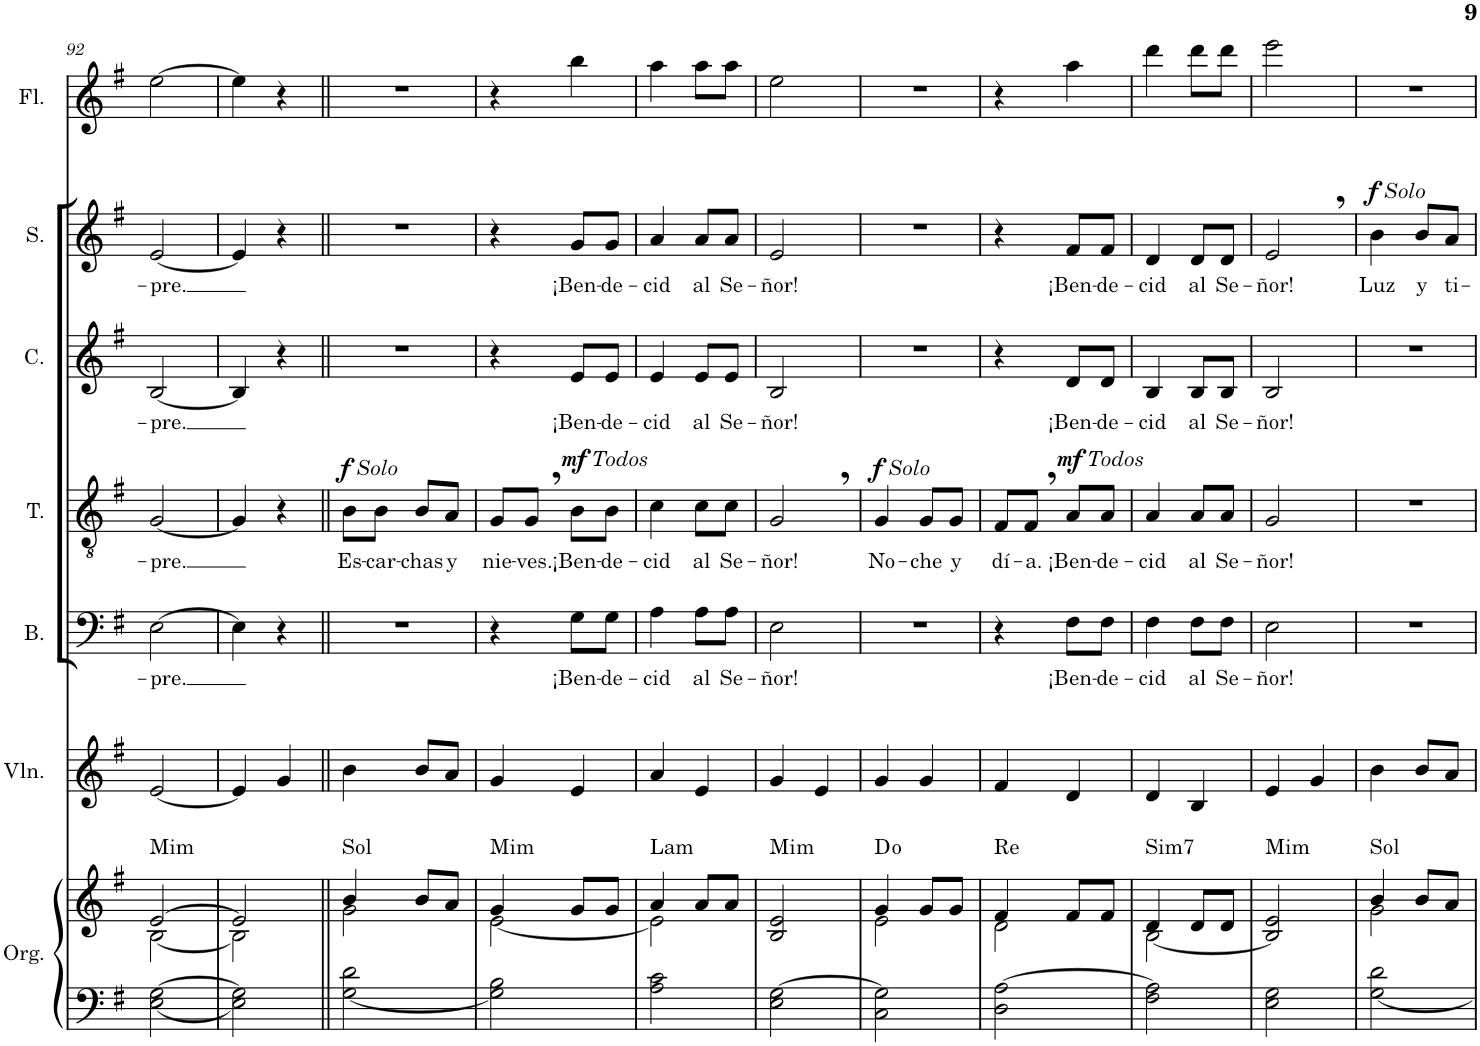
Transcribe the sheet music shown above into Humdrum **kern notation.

**kern	**kern	**harte	**kern	**kern	**text	**kern	**text	**dynam	**kern	**text	**kern	**text	**dynam	**kern
*part7	*part7	*part7	*part6	*part5	*part5	*part4	*part4	*part4	*part3	*part3	*part2	*part2	*part2	*part1
*staff8	*staff7	*	*staff6	*staff5	*staff5	*staff4	*staff4	*staff4	*staff3	*staff3	*staff2	*staff2	*staff2	*staff1
*I"Órgano	*	*	*I"Violín	*I"Bajo	*	*I"Tenor	*	*	*I"Contralto	*	*I"Soprano	*	*	*I"Flauta
*	*	*	*I'Vln.	*I'B.	*	*I'T.	*	*	*I'C.	*	*I'S.	*	*	*I'Fl.
!!LO:PB:g=z
*clefF4	*clefG2	*	*clefG2	*clefF4	*	*clefGv2	*	*	*clefG2	*	*clefG2	*	*	*clefG2
*k[f#]	*k[f#]	*	*k[f#]	*k[f#]	*	*k[f#]	*	*	*k[f#]	*	*k[f#]	*	*	*k[f#]
*M2/4	*M2/4	*	*M2/4	*M2/4	*	*M2/4	*	*	*M2/4	*	*M2/4	*	*	*M2/4
=92	=92	=92	=92	=92	=92	=92	=92	=92	=92	=92	=92	=92	=92	=92
*	*^	*	*	*	*	*	*	*	*	*	*	*	*	*
!	!	!	!LO:H:kt=Mim	!	!	!LO:LY:b	!	!LO:LY:b	!	!	!LO:LY:b	!	!LO:LY:b	!	!
[2E\ [2G\	[2e/	[2B\	N	[2e/	[2E\	-pre.	[2G/	-pre.	.	[2B/	-pre.	[2e/	-pre.	.	[2ee\
=93	=93	=93	=93	=93	=93	=93	=93	=93	=93	=93	=93	=93	=93	=93	=93
2E\] 2G\]	2e/]	2B\]	.	4e/]	4E\]	.	4G/]	.	.	4B/]	.	4e/]	.	.	4ee\]
.	.	.	.	4g/	4r	.	4r	.	.	4r	.	4r	.	.	4r
=94||	=94||	=94||	=94||	=94||	=94||	=94||	=94||	=94||	=94||	=94||	=94||	=94||	=94||	=94||	=94||
!	!	!	!	!	!	!	!LO:TX:a:i:t=Solo	!	!	!	!	!	!	!	!
!	!	!	!LO:H:kt=Sol	!	!	!	!	!LO:LY:b	!LO:DY:a	!	!	!	!	!	!
[2G\ 2d\	4b/	2g\	N	4b\	2r	.	8B\L	Es-	f	2r	.	2r	.	.	2r
!	!	!	!	!	!	!	!	!LO:LY:b	!	!	!	!	!	!	!
.	.	.	.	.	.	.	8B\J	-car-	.	.	.	.	.	.	.
!	!	!	!	!	!	!	!	!LO:LY:b	!	!	!	!	!	!	!
.	8b/L	.	.	8b/L	.	.	8B/L	-chas	.	.	.	.	.	.	.
!	!	!	!	!	!	!	!	!LO:LY:b	!	!	!	!	!	!	!
.	8a/J	.	.	8a/J	.	.	8A/J	y	.	.	.	.	.	.	.
=95	=95	=95	=95	=95	=95	=95	=95	=95	=95	=95	=95	=95	=95	=95	=95
!	!	!	!LO:H:kt=Mim	!	!	!	!	!LO:LY:b	!	!	!	!	!	!	!
2G\] 2B\	4g/	[2e\	N	4g/	4r	.	8G/L	nie-	.	4r	.	4r	.	.	4r
!	!	!	!	!	!	!	!	!LO:LY:b	!	!	!	!	!	!	!
.	.	.	.	.	.	.	8G,/J	-ves.	.	.	.	.	.	.	.
!	!	!	!	!	!	!	!LO:TX:a:i:t=Todos	!	!	!	!	!	!	!	!
!	!	!	!	!	!	!LO:LY:b	!	!LO:LY:b	!LO:DY:a	!	!LO:LY:b	!	!LO:LY:b	!	!
.	8g/L	.	.	4e/	8G\L	¡Ben-	8B\L	¡Ben-	mf	8e/L	¡Ben-	8g/L	¡Ben-	.	4bb\
!	!	!	!	!	!	!LO:LY:b	!	!LO:LY:b	!	!	!LO:LY:b	!	!LO:LY:b	!	!
.	8g/J	.	.	.	8G\J	-de-	8B\J	-de-	.	8e/J	-de-	8g/J	-de-	.	.
=96	=96	=96	=96	=96	=96	=96	=96	=96	=96	=96	=96	=96	=96	=96	=96
!	!	!	!LO:H:kt=Lam	!	!	!LO:LY:b	!	!LO:LY:b	!	!	!LO:LY:b	!	!LO:LY:b	!	!
2A\ 2c\	4a/	2e\]	N	4a/	4A\	-cid	4c\	-cid	.	4e/	-cid	4a/	-cid	.	4aa\
!	!	!	!	!	!	!LO:LY:b	!	!LO:LY:b	!	!	!LO:LY:b	!	!LO:LY:b	!	!
.	8a/L	.	.	4e/	8A\L	al	8c\L	al	.	8e/L	al	8a/L	al	.	8aa\L
!	!	!	!	!	!	!LO:LY:b	!	!LO:LY:b	!	!	!LO:LY:b	!	!LO:LY:b	!	!
.	8a/J	.	.	.	8A\J	Se-	8c\J	Se-	.	8e/J	Se-	8a/J	Se-	.	8aa\J
*	*v	*v	*	*	*	*	*	*	*	*	*	*	*	*	*
=97	=97	=97	=97	=97	=97	=97	=97	=97	=97	=97	=97	=97	=97	=97
!	!	!LO:H:kt=Mim	!	!	!LO:LY:b	!	!LO:LY:b	!	!	!LO:LY:b	!	!LO:LY:b	!	!
2E\ [2G\	2B/ 2e/	N	4g/	2E\	-ñor!	2G,/	-ñor!	.	2B/	-ñor!	2e/	-ñor!	.	2ee\
.	.	.	4e/	.	.	.	.	.	.	.	.	.	.	.
=98	=98	=98	=98	=98	=98	=98	=98	=98	=98	=98	=98	=98	=98	=98
*	*^	*	*	*	*	*	*	*	*	*	*	*	*	*
!	!	!	!	!	!	!	!LO:TX:a:i:t=Solo	!	!	!	!	!	!	!	!
!	!	!	!	!	!	!	!	!LO:LY:b	!LO:DY:a	!	!	!	!	!	!
2C\ 2G\]	4g/	2e\	D:dim	4g/	2r	.	4G/	No-	f	2r	.	2r	.	.	2r
!	!	!	!	!	!	!	!	!LO:LY:b	!	!	!	!	!	!	!
.	8g/L	.	.	4g/	.	.	8G/L	-che	.	.	.	.	.	.	.
!	!	!	!	!	!	!	!	!LO:LY:b	!	!	!	!	!	!	!
.	8g/J	.	.	.	.	.	8G/J	y	.	.	.	.	.	.	.
=99	=99	=99	=99	=99	=99	=99	=99	=99	=99	=99	=99	=99	=99	=99	=99
!	!	!	!LO:H:kt=Re	!	!	!	!	!LO:LY:b	!	!	!	!	!	!	!
2D\ [2A\	4f#/	2d\	N	4f#/	4r	.	8F#/L	dí-	.	4r	.	4r	.	.	4r
!	!	!	!	!	!	!	!	!LO:LY:b	!	!	!	!	!	!	!
.	.	.	.	.	.	.	8F#,/J	-a.	.	.	.	.	.	.	.
!	!	!	!	!	!	!	!LO:TX:a:i:t=Todos	!	!	!	!	!	!	!	!
!	!	!	!	!	!	!LO:LY:b	!	!LO:LY:b	!LO:DY:a	!	!LO:LY:b	!	!LO:LY:b	!	!
.	8f#/L	.	.	4d/	8F#\L	¡Ben-	8A/L	¡Ben-	mf	8d/L	¡Ben-	8f#/L	¡Ben-	.	4aa\
!	!	!	!	!	!	!LO:LY:b	!	!LO:LY:b	!	!	!LO:LY:b	!	!LO:LY:b	!	!
.	8f#/J	.	.	.	8F#\J	-de-	8A/J	-de-	.	8d/J	-de-	8f#/J	-de-	.	.
=100	=100	=100	=100	=100	=100	=100	=100	=100	=100	=100	=100	=100	=100	=100	=100
!	!	!	!LO:H:kt=Sim7	!	!	!LO:LY:b	!	!LO:LY:b	!	!	!LO:LY:b	!	!LO:LY:b	!	!
2F#\ 2A\]	4d/	[2B\	N	4d/	4F#\	-cid	4A/	-cid	.	4B/	-cid	4d/	-cid	.	4ddd\
!	!	!	!	!	!	!LO:LY:b	!	!LO:LY:b	!	!	!LO:LY:b	!	!LO:LY:b	!	!
.	8d/L	.	.	4B/	8F#\L	al	8A/L	al	.	8B/L	al	8d/L	al	.	8ddd\L
!	!	!	!	!	!	!LO:LY:b	!	!LO:LY:b	!	!	!LO:LY:b	!	!LO:LY:b	!	!
.	8d/J	.	.	.	8F#\J	Se-	8A/J	Se-	.	8B/J	Se-	8d/J	Se-	.	8ddd\J
*	*v	*v	*	*	*	*	*	*	*	*	*	*	*	*	*
=101	=101	=101	=101	=101	=101	=101	=101	=101	=101	=101	=101	=101	=101	=101
!	!	!LO:H:kt=Mim	!	!	!LO:LY:b	!	!LO:LY:b	!	!	!LO:LY:b	!	!LO:LY:b	!	!
2E\ 2G\	2B/] 2e/	N	4e/	2E\	-ñor!	2G/	-ñor!	.	2B/	-ñor!	2e,/	-ñor!	.	2eee\
.	.	.	4g/	.	.	.	.	.	.	.	.	.	.	.
=102	=102	=102	=102	=102	=102	=102	=102	=102	=102	=102	=102	=102	=102	=102
*	*^	*	*	*	*	*	*	*	*	*	*	*	*	*
!	!	!	!	!	!	!	!	!	!	!	!	!LO:TX:a:i:t=Solo	!	!	!
!	!	!	!LO:H:kt=Sol	!	!	!	!	!	!	!	!	!	!LO:LY:b	!LO:DY:a	!
[2G\ 2d\	4b/	2g\	N	4b\	2r	.	2r	.	.	2r	.	4b\	Luz	f	2r
!	!	!	!	!	!	!	!	!	!	!	!	!	!LO:LY:b	!	!
.	8b/L	.	.	8b/L	.	.	.	.	.	.	.	8b/L	y	.	.
!	!	!	!	!	!	!	!	!	!	!	!	!	!LO:LY:b	!	!
.	8a/J	.	.	8a/J	.	.	.	.	.	.	.	8a/J	ti-	.	.
*	*v	*v	*	*	*	*	*	*	*	*	*	*	*	*	*
=	=	=	=	=	=	=	=	=	=	=	=	=	=	=
*-	*-	*-	*-	*-	*-	*-	*-	*-	*-	*-	*-	*-	*-	*-
